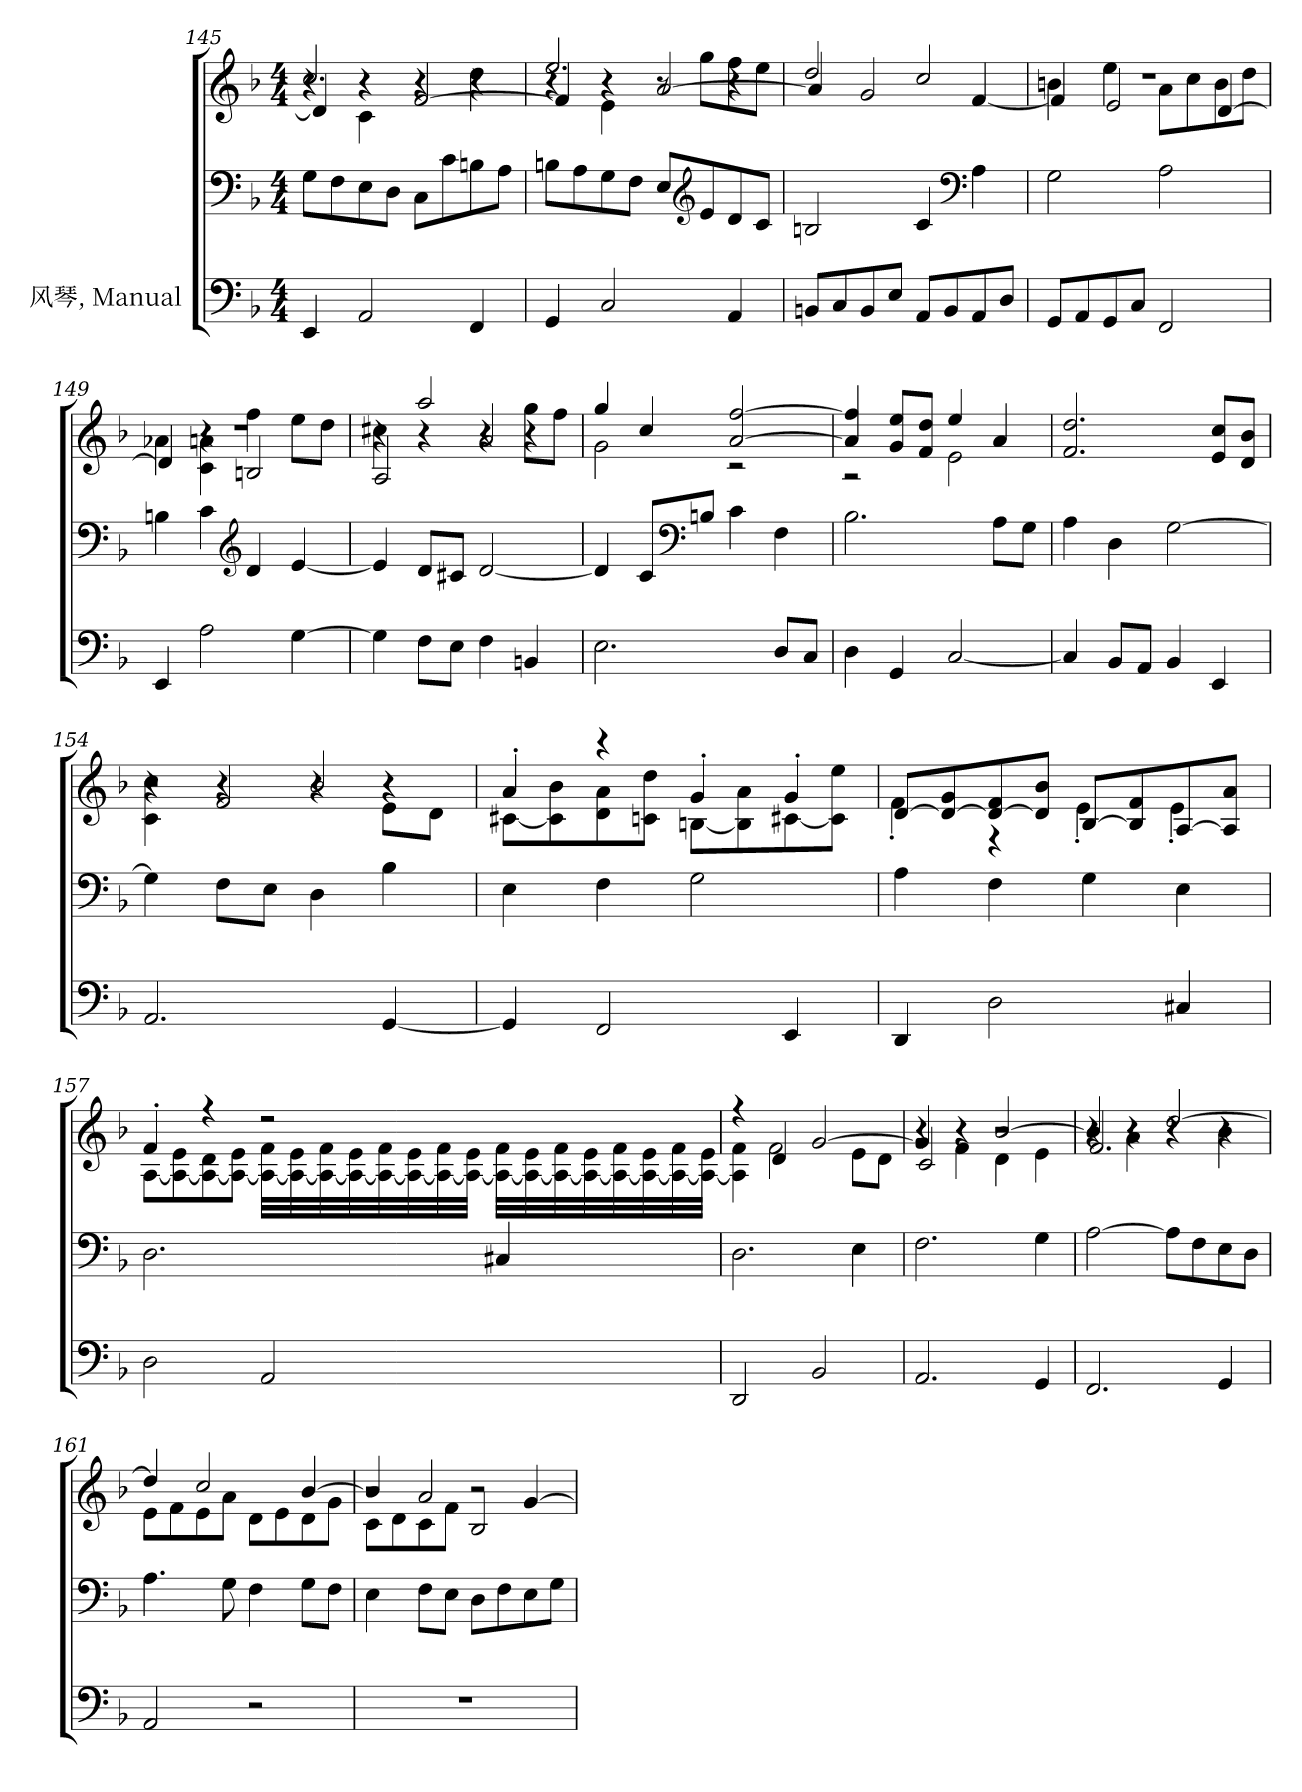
**kern	**kern	**kern
*part1	*part1	*part1
*staff3	*staff2	*staff1
*I"风琴, Manual	*	*
!!LO:LB:g=z
*clefF4	*clefF4	*clefG2
*k[b-]	*k[b-]	*k[b-]
*M4/4	*M4/4	*M4/4
=145	=145	=145
*	*	*^
*	*	*	*^
4EE/	8G\L	2.cc/	4r	4d/]
.	8F\	.	.	.
2AA/	8E\	.	4c\	4r
.	8D\J	.	.	.
.	8C\L	.	4r	[2f/
.	8c\	.	.	.
4FF/	8Bn\	4r	4dd\	.
.	8A\J	.	.	.
=146	=146	=146	=146	=146
4GG/	8Bn\L	2.ee/	4r	4f/]
.	8A\	.	.	.
2C/	8G\	.	4e\	4r
.	8F\J	.	.	.
.	8E/L	.	8r	[2a/
*	*clefG2	*	*	*
.	8e/	.	8gg\L	.
4AA/	8d/	4r	8ff\	.
.	8c/J	.	8ee\J	.
*	*	*	*v	*v
=147	=147	=147	=147
8BBn/L	2Bn/	2dd/	4a/]
8C/	.	.	.
8BB/	.	.	2g/
8E/J	.	.	.
8AA/L	4c/	2cc/	.
8BB/	.	.	.
*	*clefF4	*	*
8AA/	4A\	.	[4f/
8D/J	.	.	.
=148	=148	=148	=148
*	*	*	*^
8GG/L	2G\	1r	4bn\	4f/]
8AA/	.	.	.	.
8GG/	.	.	4ee\	2e/
8C/J	.	.	.	.
2FF/	2A\	.	8a\L	.
.	.	.	8cc\	.
.	.	.	8b\	[4d/
.	.	.	8dd\J	.
!!LO:LB:g=z	!!	!!
=149	=149	=149	=149	=149
4EE/	4Bn\	1r	4a-X\	4d/]
2A\	4c\	.	4c\ 4an\	4r
*	*clefG2	*	*	*
.	4d/	.	4ff\	2Bn/
[4G\	[4e/	.	8ee\L	.
.	.	.	8dd\J	.
=150	=150	=150	=150	=150
4G\]	4e/]	4r	4cc#X\	2A/
8F\L	8d/L	2aa/	4r	.
8E\J	8c#X/J	.	.	.
4F\	[2d/	.	4r	2a/
4BBn/	.	4r	8gg\L	.
.	.	.	8ff\J	.
*	*	*	*v	*v
=151	=151	=151	=151
2.E\	4d/]	4gg/	2g\
.	8c/L	4cc/	.
*	*clefF4	*	*
.	8Bn/J	.	.
.	4c\	[2a/ [2ff/	2r
8D/L	4F\	.	.
8C/J	.	.	.
=152	=152	=152	=152
4D\	2.B-\	4a/] 4ff/]	2r
4GG/	.	8g/ 8ee/L	.
.	.	8f/ 8dd/J	.
[2C/	.	4ee/	2e\
.	8A\L	4a/	.
.	8G\J	.	.
*	*	*v	*v
=153	=153	=153
4C/]	4A\	2.f/ 2.dd/
8BB-/L	4D\	.
8AA/J	.	.
4BB-/	[2G\	.
4EE/	.	8e/ 8cc/L
.	.	8d/ 8b-/J
!!LO:LB:g=z
=154	=154	=154
*	*	*^
*	*	*	*^
2.AA/	4G\]	2r	4c\ 4cc\	4r
.	8F\L	.	4r	2f/
.	8E\J	.	.	.
.	4D\	2b-/	4r	.
[4GG/	4B-\	.	8e\L	4r
.	.	.	8d\J	.
*	*	*	*v	*v
=155	=155	=155	=155
4GG/]	4E\	4a'/	[8c#X\L
.	.	.	8c#\] 8b-\
2FF/	4F\	4r	8d\ 8a\
.	.	.	8cn\ 8dd\J
.	2G\	4g'/	[8Bn\L
.	.	.	8B\] 8a\
4EE/	.	4g'/	[8c#X\
.	.	.	8c#\] 8ee\J
=156	=156	=156	=156
4DD/	4A\	[8d/L	4f'\
.	.	8d/_ 8g/	.
2D\	4F\	8d/_ 8f/	4r
.	.	8d/] 8b-/J	.
.	4G\	[8B-/L	4e'\
.	.	8B-/] 8f/	.
4C#X/	4E\	[8A/	4e'\
.	.	8A/] 8a/J	.
!!LO:PB:g=z	!!
=157	=157	=157	=157
2D\	2.D\	4f'/	[8A\L
.	.	.	8A\_ 8e\
.	.	4r	8A\_ 8d\
.	.	.	8A\_ 8e\J
2AA/	.	2r	32A\_ 32f\LLL
.	.	.	32A\_ 32e\
.	.	.	32A\_ 32f\
.	.	.	32A\_ 32e\
.	.	.	32A\_ 32f\
.	.	.	32A\_ 32e\
.	.	.	32A\_ 32f\
.	.	.	32A\_ 32e\JJJ
.	4C#X/	.	32A\_ 32f\LLL
.	.	.	32A\_ 32e\
.	.	.	32A\_ 32f\
.	.	.	32A\_ 32e\
.	.	.	32A\_ 32f\
.	.	.	32A\_ 32e\
.	.	.	32A\_ 32f\
.	.	.	32A\_ 32e\JJJ
=158	=158	=158	=158
2DD/	2.D\	4r	4A\] 4f\
.	.	4d/	2f\
2BB-/	.	[2g/	.
.	4E\	.	8e\L
.	.	.	8d\J
=159	=159	=159	=159
*	*	*	*^
2.AA/	2.F\	4g/]	4r	2c/
.	.	4r	4f\	.
.	.	[2b-/	4d\	2r
4GG/	4G\	.	4e\	.
!!LO:LB:g=z	!!	!!
=160	=160	=160	=160	=160
2.FF/	[2A\	4b-/]	4r	2.f/
.	.	4r	4a\	.
.	8A\L]	[2dd/	4r	.
.	8F\	.	.	.
4GG/	8E\	.	4b-\	4r
.	8D\J	.	.	.
*	*	*	*v	*v
=161	=161	=161	=161
2AA/	4.A\	4dd/]	8e\L
.	.	.	8f\
.	.	2cc/	8e\
.	8G\	.	8a\J
2r	4F\	.	8d\L
.	.	.	8e\
.	8G\L	[4b-/	8d\
.	8F\J	.	8g\J
=162	=162	=162	=162
*	*	*	*^
1r	4E\	4b-/]	8c\L	2r
.	.	.	8d\	.
.	8F\L	2a/	8c\	.
.	8E\J	.	8f\J	.
.	8D\L	.	2r	2B-/
.	8F\	.	.	.
.	8E\	[4g/	.	.
.	8G\J	.	.	.
*	*	*v	*v	*v
=	=	=
*-	*-	*-
